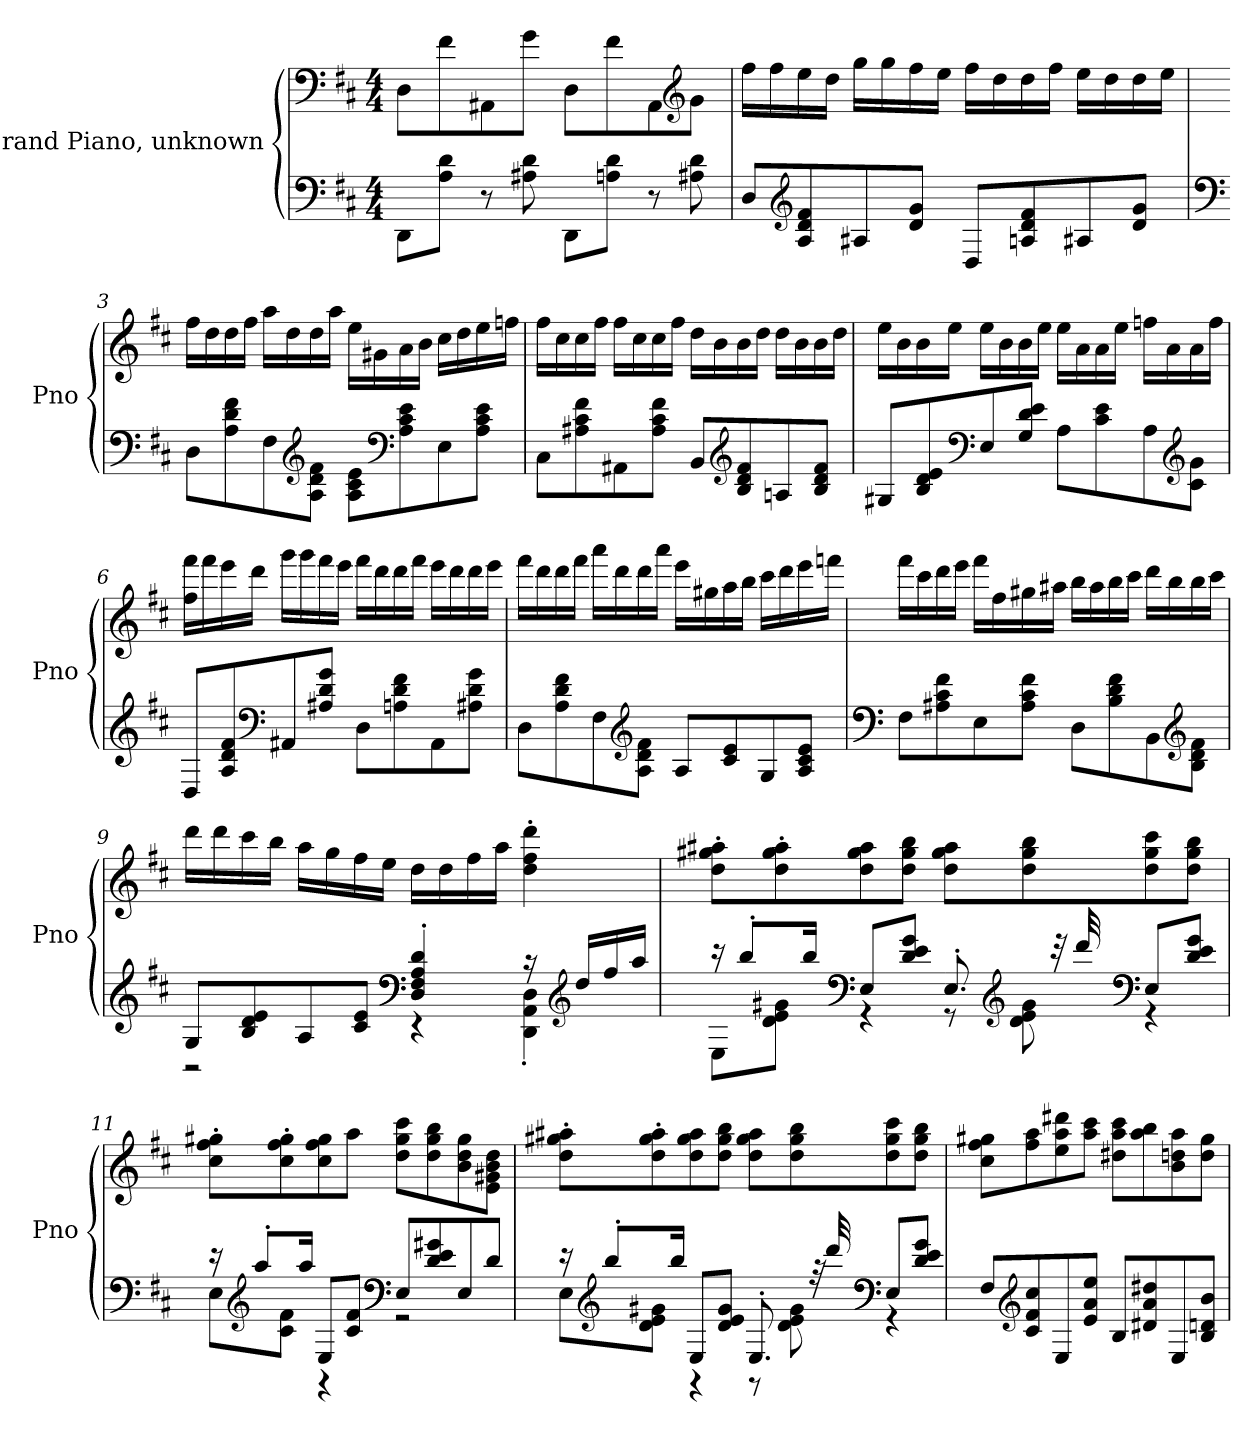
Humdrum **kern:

**kern	**kern
*part1	*part1
*staff2	*staff1
*I"Grand Piano, unknown	*
*I'Pno	*
*clefF4	*clefF4
*k[f#c#]	*k[f#c#]
*M4/4	*M4/4
*MM120	*MM120
=1	=1
8DD\L	8D\L
8A\ 8d\J	8f#\
8r	8AA#X\
8A#X\ 8d\	8g\J
8DD\L	8D\L
8An\ 8d\J	8f#\
8r	8AA#\
*	*clefG2
8A#X\ 8d\	8g\J
=2	=2
8D/L	16ff#\LL
.	16ff#\
*clefG2	*
8A/ 8d/ 8f#/	16ee\
.	16dd\JJ
8A#X/	16gg\LL
.	16gg\
8d/ 8g/J	16ff#\
.	16ee\JJ
8D/L	16ff#\LL
.	16dd\
8An/ 8d/ 8f#/	16dd\
.	16ff#\JJ
8A#X/	16ee\LL
.	16dd\
8d/ 8g/J	16dd\
.	16ee\JJ
!!LO:LB:g=z
=3	=3
*clefF4	*
8D\L	16ff#\LL
.	16dd\
8A\ 8d\ 8f#\	16dd\
.	16ff#\JJ
8F#\	16aa\LL
.	16dd\
*clefG2	*
8A\ 8d\ 8f#\J	16dd\
.	16aa\JJ
8A\ 8c#\ 8e\L	16ee\LL
.	16g#X\
*clefF4	*
8A\ 8c#\ 8e\	16a\
.	16b\JJ
8E\	16cc#\LL
.	16dd\
8A\ 8c#\ 8e\J	16ee\
.	16ffn\JJ
=4	=4
8C#\L	16ff#\LL
.	16cc#\
8A#X\ 8c#\ 8f#\	16cc#\
.	16ff#\JJ
8AA#X\	16ff#\LL
.	16cc#\
8A#\ 8c#\ 8f#\J	16cc#\
.	16ff#\JJ
8BB/L	16dd\LL
.	16b\
*clefG2	*
8B/ 8d/ 8f#/	16b\
.	16dd\JJ
8An/	16dd\LL
.	16b\
8B/ 8d/ 8f#/J	16b\
.	16dd\JJ
!!LO:LB:g=z
=5	=5
8G#X/L	16ee\LL
.	16b\
8B/ 8d/ 8e/	16b\
.	16ee\JJ
*clefF4	*
8E/	16ee\LL
.	16b\
8G#/ 8d/ 8e/J	16b\
.	16ee\JJ
8A\L	16ee\LL
.	16a\
8c#\ 8e\	16a\
.	16ee\JJ
8A\	16ffn\LL
.	16a\
*clefG2	*
8c#\ 8g\J	16a\
.	16ff\JJ
=6	=6
8D/L	16ff#\ 16fff#\LL
.	16fff#\
8A/ 8d/ 8f#/	16eee\
.	16ddd\JJ
*clefF4	*
8AA#X/	16ggg\LL
.	16ggg\
8A#X/ 8d/ 8g/J	16fff#\
.	16eee\JJ
8D\L	16fff#\LL
.	16ddd\
8An\ 8d\ 8f#\	16ddd\
.	16fff#\JJ
8AA#\	16eee\LL
.	16ddd\
8A#X\ 8d\ 8g\J	16ddd\
.	16eee\JJ
!!LO:LB:g=z
=7	=7
8D\L	16fff#\LL
.	16ddd\
8A\ 8d\ 8f#\	16ddd\
.	16fff#\JJ
8F#\	16aaa\LL
.	16ddd\
*clefG2	*
8A\ 8d\ 8f#\J	16ddd\
.	16aaa\JJ
8A/L	16eee\LL
.	16gg#X\
8c#/ 8e/	16aa\
.	16bb\JJ
8G/	16ccc#\LL
.	16ddd\
8A/ 8c#/ 8e/J	16eee\
.	16fffn\JJ
!!LO:LB:g=z
=8	=8
*clefF4	*
8F#\L	16fff#\LL
.	16ccc#\
8A#X\ 8c#\ 8f#\	16ddd\
.	16eee\JJ
8E\	16fff#\LL
.	16ff#\
8A#\ 8c#\ 8f#\J	16gg#X\
.	16aa#X\JJ
8D\L	16bb\LL
.	16aa#\
8B\ 8d\ 8f#\	16bb\
.	16ccc#\JJ
8BB\	16ddd\LL
.	16bb\
*clefG2	*
8B\ 8d\ 8f#\J	16bb\
.	16ccc#\JJ
=9	=9
*^	*
8G/L	2r	16ddd\LL
.	.	16ddd\
8B/ 8d/ 8e/	.	16ccc#\
.	.	16bb\JJ
8A/	.	16aa\LL
.	.	16gg\
8c#/ 8e/J	.	16ff#\
.	.	16ee\JJ
*clefF4	*	*
4D/' 4F#/' 4A/' 4d/'	4r	16dd\LL
.	.	16dd\
.	.	16ff#\
.	.	16aa\JJ
16r	4DD\' 4AA\' 4D\'	4dd\' 4ff#\' 4ddd\'
*clefG2	*	*
16dd/LL	.	.
16ff#/	.	.
16aa/JJ	.	.
!!LO:LB:g=z
=10	=10	=10
16r	8E\L	8dd\' 8gg#X\' 8aa#X\'L
8bb'/L	.	.
.	8d\ 8e\ 8g#X\J	8dd\' 8gg#\' 8aa#\'
16bb/Jk	.	.
*clefF4	*	*
8E/L	4r	8dd\ 8gg#\ 8aa#\
8d/ 8e/ 8g#/J	.	8dd\ 8gg#\ 8bb\J
8.E'/	8r	8dd\ 8gg#\ 8aa#\L
*clefG2	*	*
.	8d\ 8e\ 8g#\	8dd\ 8gg#\ 8bb\
32r	.	.
32ddd/	.	.
*clefF4	*	*
8E/L	4r	8dd\ 8gg#\ 8ccc#\
8d/ 8e/ 8g#/J	.	8dd\ 8gg#\ 8bb\J
=11	=11	=11
16r	8E\L	8cc#\' 8ff#\' 8gg#X\'L
*clefG2	*	*
8aa'/L	.	.
.	8c#\ 8f#\J	8cc#\' 8ff#\' 8gg#\'
16aa/Jk	.	.
8E/L	4r	8cc#\ 8ff#\ 8gg#\
8c#/ 8f#/J	.	8aa\J
*clefF4	*	*
8E/L	2r	8dd\ 8gg#\ 8ccc#\L
8d/ 8e/ 8g#X/	.	8dd\ 8gg#\ 8bb\
8E/	.	8b\ 8dd\ 8gg#\
8d/J	.	8e\ 8g#X\ 8b\ 8dd\J
!!LO:PB:g=z
=12	=12	=12
16r	8E\L	8dd\' 8gg#X\' 8aa#X\'L
*clefG2	*	*
8bb'/L	.	.
.	8d\ 8e\ 8g#X\J	8dd\' 8gg#\' 8aa#\'
16bb/Jk	.	.
8E/L	4r	8dd\ 8gg#\ 8aa#\
8d/ 8e/ 8g#/J	.	8dd\ 8gg#\ 8bb\J
8.E'/	8r	8dd\ 8gg#\ 8aa#\L
.	8d\ 8e\ 8g#\	8dd\ 8gg#\ 8bb\
32r	.	.
32ddd/	.	.
*clefF4	*	*
8E/L	4r	8dd\ 8gg#\ 8ccc#\
8d/ 8e/ 8g#/J	.	8dd\ 8gg#\ 8bb\J
*v	*v	*
=13	=13
8F#/L	8cc#\ 8ff#\ 8gg#X\L
*clefG2	*
8c#/ 8f#/ 8cc#/	8ff#\ 8aa\
8E/	8ee\ 8aa\ 8ddd#X\
8e/ 8a/ 8ee/J	8aa\ 8ccc#\J
8B/L	8dd#X\ 8aa\ 8ccc#\L
8d#X/ 8a/ 8dd#X/	8aa\ 8bb\
8E/	8b\ 8ddn\ 8aa\
8B/ 8dn/ 8b/J	8dd\ 8gg#\J
=	=
*-	*-
